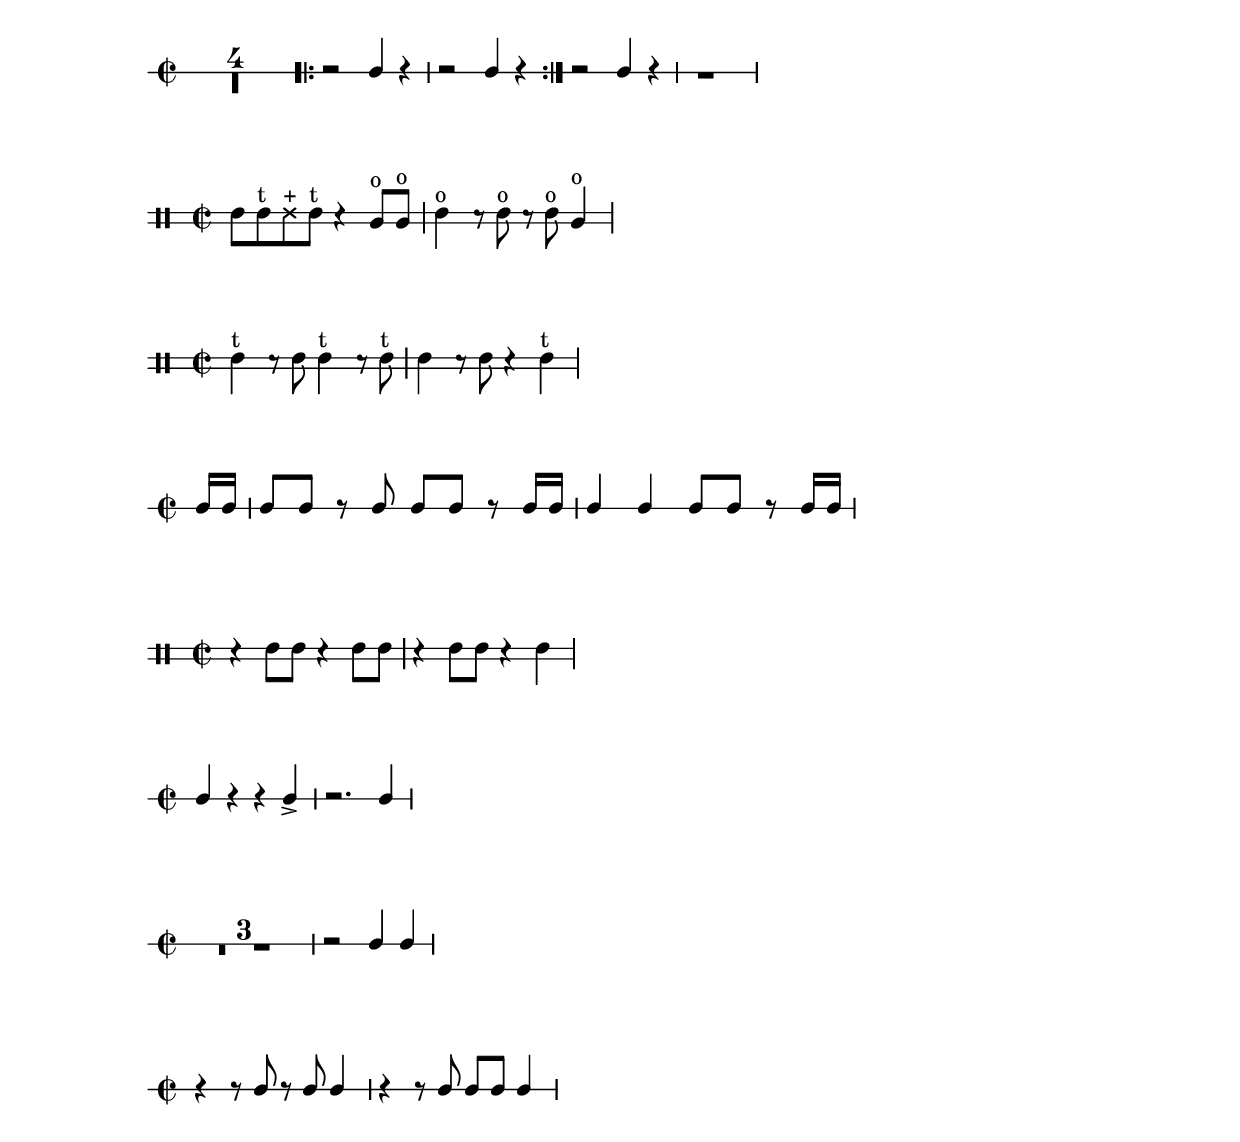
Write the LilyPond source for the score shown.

\version "2.18.2"

global = {
  \time 2/2
}

verse_one_clapping = {
  \global
  \compressFullBarRests
  R1*4 | \repeat volta 7 { r2 c4 r | r2 c4 r } | r2 c4 r | r1 |
}

pre_chorus_congas = \drummode {
  \global  
  cgh8 cgh^"t" ssh^"+" cgh^"t" r4 cgl8^"o" cgl^"o" | cgh4^"o" r8 cgh^"o" r8 cgh^"o" cgl4^"o" |
}

pre_chorus_bongos = \drummode {
  \global  
  boh4^"t" r8 boh boh4^"t" r8 boh^"t" | boh4 r8 boh r4 boh^"t" |
}

pre_chorus_guira = {
  \global
  \partial 8 c16 c | c8 c r c c c r c16 c | c4 c c8 c r c16 c |
}

chorus_campana = \drummode {
  \global
  r4 boh8 boh8 r4 boh8 boh | r4 boh8 boh r4 boh |
}

chorus_one_b_last_bar = {
  \global
  c4 r r c-> | r2. c4 |
}

verse_two_pauses = {
  \global
  \compressFullBarRests
  R1*3 | r2 c4 c |
}

congas_finale = {
  \global
  r4 r8 c r c c4 | r4 r8 c c c c4 |
}

%%%%%%%%%%%%%%%%%%%%%%%%%%%%%%%%%%%%%%%%%%%%%%%%%%%%%%%%%%%%%%%%%%%%%%%

\score {
  \new RhythmicStaff \with {
  } \verse_one_clapping
}

\score {
  \new DrumStaff \with {
    drumStyleTable = #congas-style
    \override StaffSymbol #'line-count = #2
  } \pre_chorus_congas
}

\score {
  \new DrumStaff \with {
    drumStyleTable = #bongos-style
    \override StaffSymbol #'line-count = #2
  } \pre_chorus_bongos
}

\score {
  \new RhythmicStaff \with {
  } \pre_chorus_guira
}

\score {
  \new DrumStaff \with {
    drumStyleTable = #bongos-style
    \override StaffSymbol #'line-count = #2
  } \chorus_campana
}

\score {
  \new RhythmicStaff \with {
  } \chorus_one_b_last_bar
}

\score {
  \new RhythmicStaff \with {
  } \verse_two_pauses
}

\score {
  \new RhythmicStaff \with {
  } \congas_finale
}

%\score {
%  \new DrumStaff \with {
%    drumStyleTable = #bongos-style
%    \override StaffSymbol #'line-count = #2
%  } \break_two_bongos
%}



